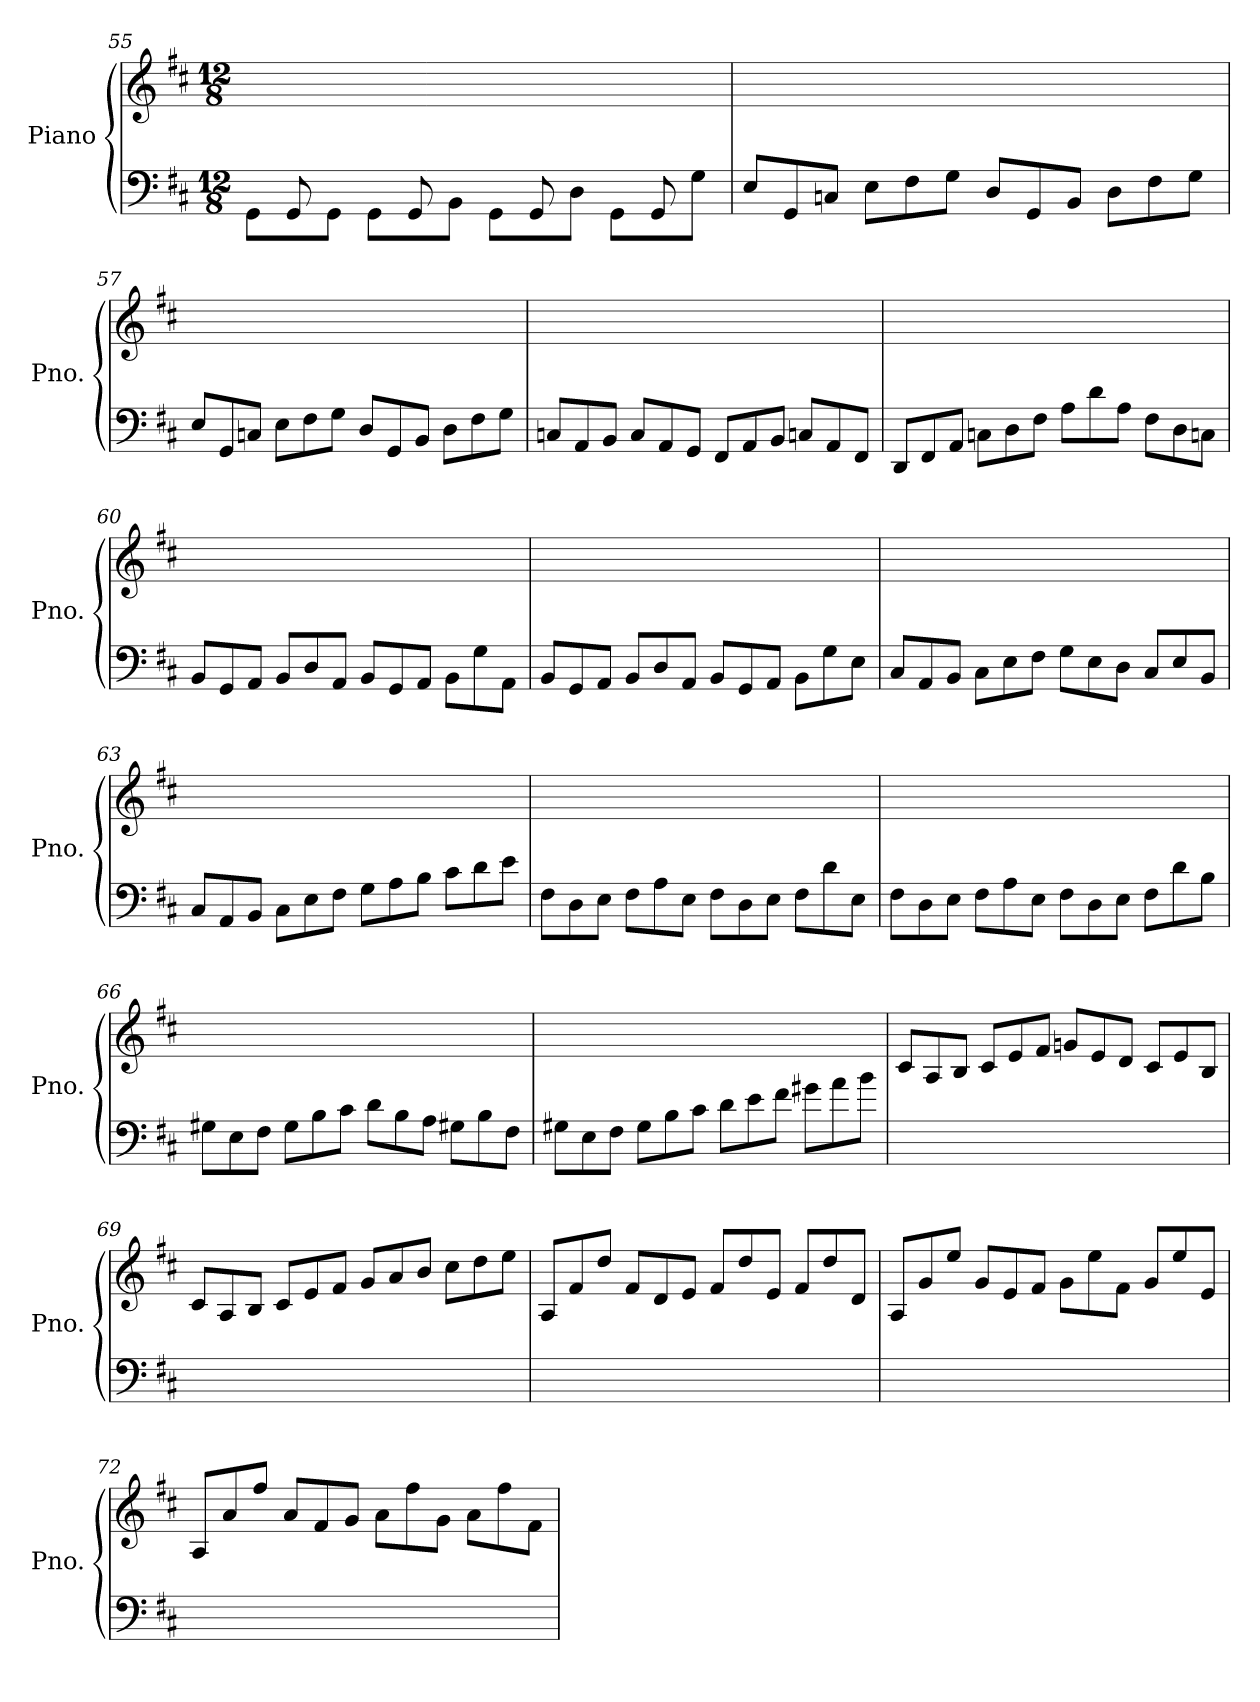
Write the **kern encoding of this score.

**kern	**kern
*part1	*part1
*staff2	*staff1
*I"Piano	*
*I'Pno.	*
*clefF4	*clefG2
*k[f#c#]	*k[f#c#]
*M12/8	*M12/8
=55	=55
*^	*
8GG\L	8ryy	1.ryy
8GG\yy	8GG/	.
8GG\J	4ryy	.
8GG\L	.	.
8GG\yy	8GG/	.
8BB\J	4ryy	.
8GG\L	.	.
8GG\yy	8GG/	.
8D\J	4ryy	.
8GG\L	.	.
8GG\yy	8GG/	.
8G\J	8ryy	.
*v	*v	*
=56	=56
8E/L	1.ryy
8GG/	.
8Cn/J	.
8E\L	.
8F#\	.
8G\J	.
8D/L	.
8GG/	.
8BB/J	.
8D\L	.
8F#\	.
8G\J	.
=57	=57
8E/L	1.ryy
8GG/	.
8Cn/J	.
8E\L	.
8F#\	.
8G\J	.
8D/L	.
8GG/	.
8BB/J	.
8D\L	.
8F#\	.
8G\J	.
!!LO:PB:g=z
=58	=58
8Cn/L	1.ryy
8AA/	.
8BB/J	.
8C/L	.
8AA/	.
8GG/J	.
8FF#/L	.
8AA/	.
8BB/J	.
8Cn/L	.
8AA/	.
8FF#/J	.
=59	=59
8DD/L	1.ryy
8FF#/	.
8AA/J	.
8Cn\L	.
8D\	.
8F#\J	.
8A\L	.
8d\	.
8A\J	.
8F#\L	.
8D\	.
8Cn\J	.
=60	=60
8BB/L	1.ryy
8GG/	.
8AA/J	.
8BB/L	.
8D/	.
8AA/J	.
8BB/L	.
8GG/	.
8AA/J	.
8BB\L	.
8G\	.
8AA\J	.
=61	=61
8BB/L	1.ryy
8GG/	.
8AA/J	.
8BB/L	.
8D/	.
8AA/J	.
8BB/L	.
8GG/	.
8AA/J	.
8BB\L	.
8G\	.
8E\J	.
=62	=62
8C#/L	1.ryy
8AA/	.
8BB/J	.
8C#\L	.
8E\	.
8F#\J	.
8G\L	.
8E\	.
8D\J	.
8C#/L	.
8E/	.
8BB/J	.
=63	=63
8C#/L	1.ryy
8AA/	.
8BB/J	.
8C#\L	.
8E\	.
8F#\J	.
8G\L	.
8A\	.
8B\J	.
8c#\L	.
8d\	.
8e\J	.
=64	=64
8F#\L	1.ryy
8D\	.
8E\J	.
8F#\L	.
8A\	.
8E\J	.
8F#\L	.
8D\	.
8E\J	.
8F#\L	.
8d\	.
8E\J	.
!!LO:LB:g=z
=65	=65
8F#\L	1.ryy
8D\	.
8E\J	.
8F#\L	.
8A\	.
8E\J	.
8F#\L	.
8D\	.
8E\J	.
8F#\L	.
8d\	.
8B\J	.
=66	=66
8G#X\L	1.ryy
8E\	.
8F#\J	.
8G#\L	.
8B\	.
8c#\J	.
8d\L	.
8B\	.
8A\J	.
8G#X\L	.
8B\	.
8F#\J	.
=67	=67
8G#X\L	1.ryy
8E\	.
8F#\J	.
8G#\L	.
8B\	.
8c#\J	.
8d\L	.
8e\	.
8f#\J	.
8g#X\L	.
8a\	.
8b\J	.
=68	=68
1.ryy	8c#/L
.	8A/
.	8B/J
.	8c#/L
.	8e/
.	8f#/J
.	8gn/L
.	8e/
.	8d/J
.	8c#/L
.	8e/
.	8B/J
=69	=69
1.ryy	8c#/L
.	8A/
.	8B/J
.	8c#/L
.	8e/
.	8f#/J
.	8g/L
.	8a/
.	8b/J
.	8cc#\L
.	8dd\
.	8ee\J
=70	=70
1.ryy	8A/L
.	8f#/
.	8dd/J
.	8f#/L
.	8d/
.	8e/J
.	8f#/L
.	8dd/
.	8e/J
.	8f#/L
.	8dd/
.	8d/J
=71	=71
1.ryy	8A/L
.	8g/
.	8ee/J
.	8g/L
.	8e/
.	8f#/J
.	8g\L
.	8ee\
.	8f#\J
.	8g/L
.	8ee/
.	8e/J
!!LO:LB:g=z
=72	=72
1.ryy	8A/L
.	8a/
.	8ff#/J
.	8a/L
.	8f#/
.	8g/J
.	8a\L
.	8ff#\
.	8g\J
.	8a\L
.	8ff#\
.	8f#\J
=	=
*-	*-
